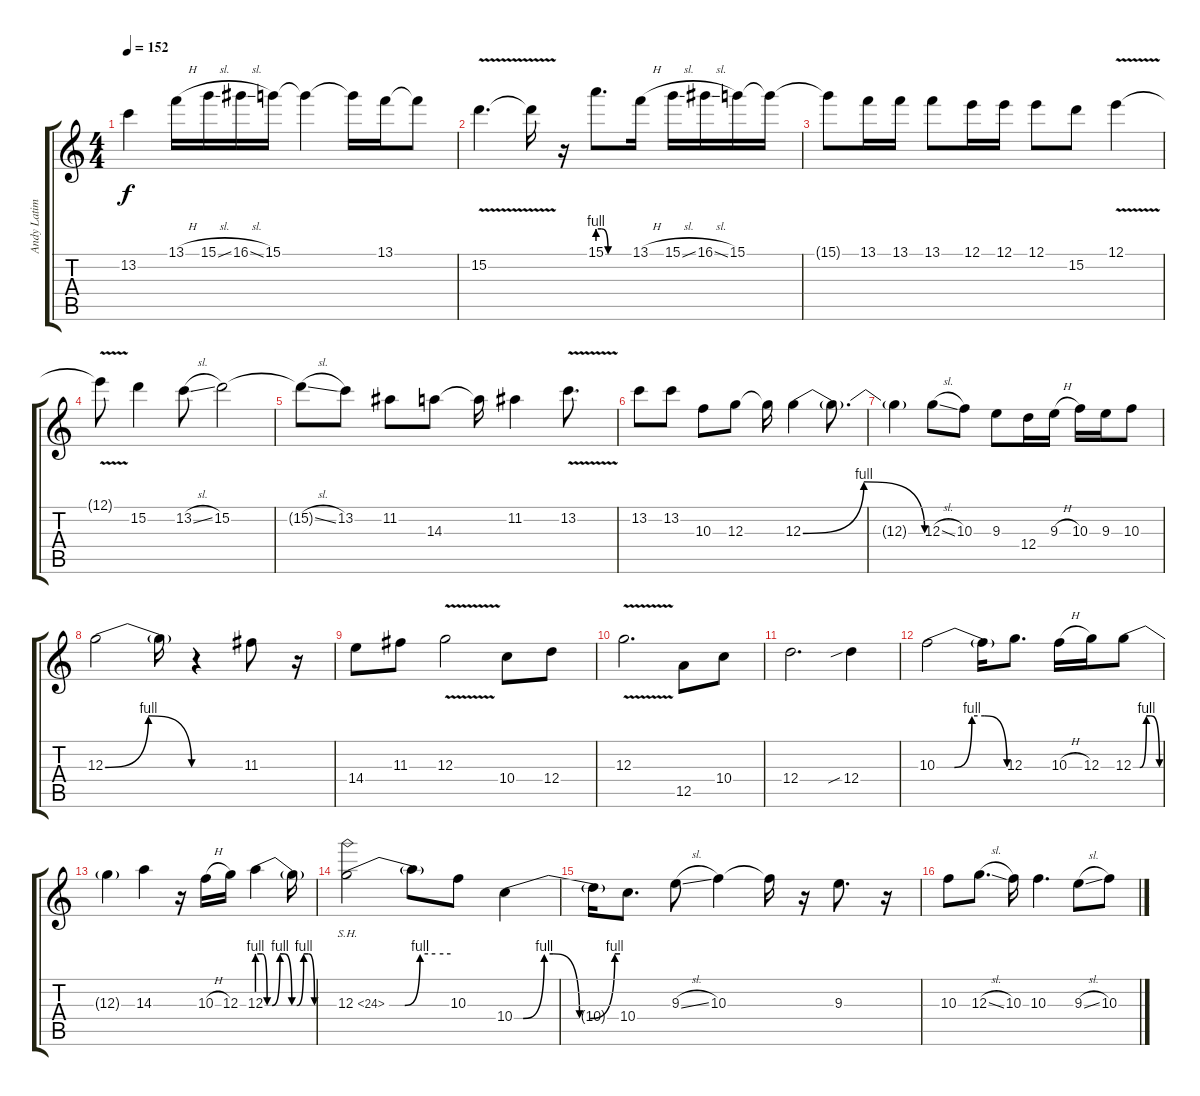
\track ("Andy Latimer (guitar solo)" "Andy Latim") {instrument electricguitarclean}
\staff {score tabs}
\tuning (E4 B3 G3 D3 A2 E2) {hide}
\ts (4 4)
\tempo 152
\clef g2
\ks c
13.2{t}.4{dy f} 13.1{h}.16 15.1{sl}.16 16.1{sl}.16 15.1.16 15.1{t}.4 15.1{t}.16 13.1.16 13.1{t}.8 |
15.2{v}.4{d} 15.2{t}.16 r.16 15.1{be (custom 0 4 7 4 20 0 60 0)}.8{d} 13.1{h}.16 15.1{sl}.16 16.1{sl}.16 15.1.16 15.1{t}.16 |
15.1{t}.8 13.1.16 13.1.16 13.1.8 12.1.16 12.1.16 12.1.8 15.2.8 12.1{v}.4 |
12.1{t}.8 15.2.4 13.2{sl}.8 15.2.2 |
15.2{sl t}.8 13.2.8 11.2.8 14.3.8 14.3{t}.16 11.2.4 13.2{v}.8{d} |
13.2.8 13.2.8 10.3.8 12.3.8 12.3{t}.16 12.3{be (bendrelease 0 0 15 4 45 4 60 0)}.4 12.3{t}.8{d} |
12.3{t}.4 12.3{sl}.8 10.3.8 9.3.8 12.4.16 9.3{h}.16 10.3.16 9.3.16 10.3.8 |
12.3{be (bendrelease 0 0 30 4 50 4 60 0)}.2 12.3{t}.16 r.4 11.3.8 r.16 |
14.4.8 11.3.8 12.3{v}.2 10.4.8 12.4.8 |
12.3{v}.2{d} 12.5.8 10.4.8 |
12.4.2{d} 12.4{sib}.4 |
10.3{be (custom 0 0 15 0 30 4 41 4 60 0)}.2 10.3{t}.16 12.3.8{d} 10.3{h}.16 12.3.16 12.3{be (custom 0 0 15 0 30 4 40 4 60 0)}.8 |
12.3{t}.4 14.3.4 r.16 10.3{h}.16 12.3.16 12.3{be (custom 0 4 5 4 10 0 15 0 23 4 27 4 35 0 40 0 47 4 52 4 58 0 60 0)}.4 12.3{t}.16 |
12.3{be (custom 0 0 15 0 30 4 45 4 60 4) sh 12}.2 12.3{t}.8 10.3.8 10.4{be (custom 0 0 5 0 17 4 22 4 37 0 43 0 57 4 60 4)}.4 |
10.4{t}.16 10.4.8{d} 9.3{sl}.8 10.3.4 10.3{t}.16 r.16 9.3.8{d} r.16 |
10.3.8 12.3{sl}.8{d} 10.3.16 10.3.4{d} 9.3{sl}.8 10.3.8
